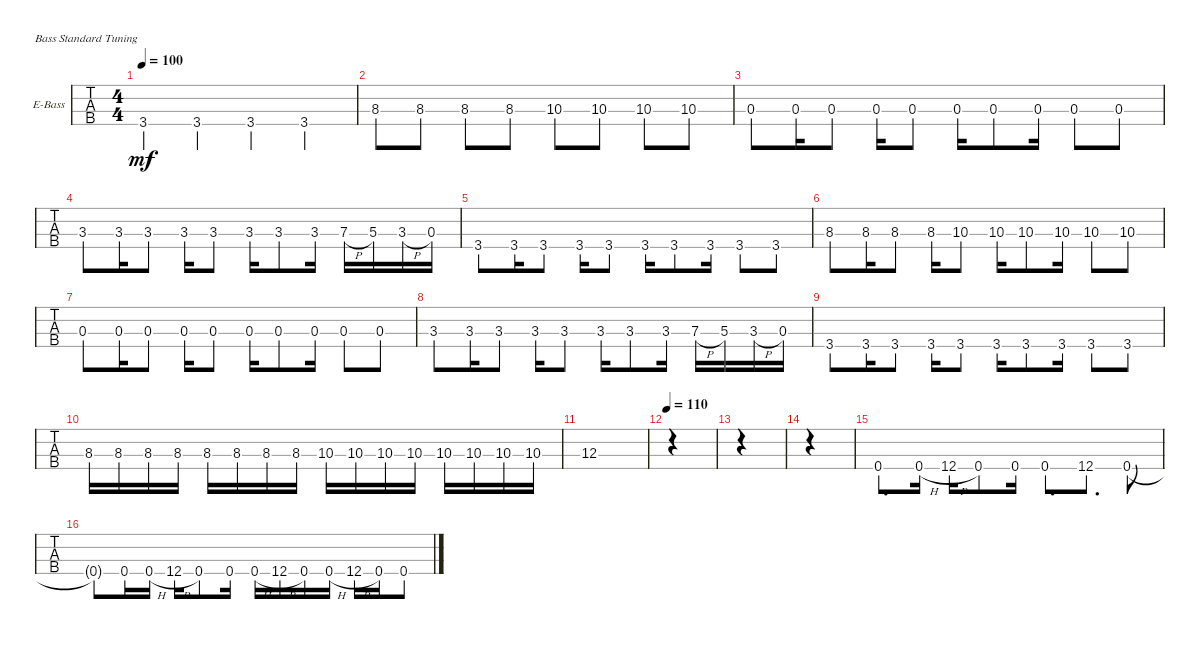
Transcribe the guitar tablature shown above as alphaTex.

\defaultSystemsLayout 4
\bracketExtendMode groupsimilarinstruments
\firstSystemTrackNameOrientation horizontal
\otherSystemsTrackNameOrientation horizontal
\track ("Cole Train" "E-Bass") {instrument electricbassfinger}
\staff {tabs}
\tuning (G2 D2 A1 E1)
\ts (4 4)
\tempo 100
\clef f4
\ks c
3.4.4{dy mf} 3.4.4 3.4.4 3.4.4 |
8.3.8 8.3.8 8.3.8 8.3.8 10.3.8 10.3.8 10.3.8 10.3.8 |
0.3.8 0.3.16 0.3.8 0.3.16 0.3.8 0.3.16 0.3.8 0.3.16 0.3.8 0.3.8 |
3.3.8 3.3.16 3.3.8 3.3.16 3.3.8 3.3.16 3.3.8 3.3.16 7.3{h}.16 5.3.16 3.3{h}.16 0.3.16 |
3.4.8 3.4.16 3.4.8 3.4.16 3.4.8 3.4.16 3.4.8 3.4.16 3.4.8 3.4.8 |
8.3.8 8.3.16 8.3.8 8.3.16 10.3.8 10.3.16 10.3.8 10.3.16 10.3.8 10.3.8 |
0.3.8 0.3.16 0.3.8 0.3.16 0.3.8 0.3.16 0.3.8 0.3.16 0.3.8 0.3.8 |
3.3.8 3.3.16 3.3.8 3.3.16 3.3.8 3.3.16 3.3.8 3.3.16 7.3{h}.16 5.3.16 3.3{h}.16 0.3.16 |
3.4.8 3.4.16 3.4.8 3.4.16 3.4.8 3.4.16 3.4.8 3.4.16 3.4.8 3.4.8 |
8.3.16 8.3.16 8.3.16 8.3.16 8.3.16 8.3.16 8.3.16 8.3.16 10.3.16 10.3.16 10.3.16 10.3.16 10.3.16 10.3.16 10.3.16 10.3.16 |
12.3.1 |
\tempo 110
|
|
|
0.4.8{d} 0.4{h}.16 12.4{h}.16 0.4.8 0.4.16 0.4.8{d} 12.4.8{d} 0.4.8 |
0.4{t}.8 0.4.16 0.4{h}.16 12.4{h}.16 0.4.8 0.4.16 0.4{h}.16 12.4{h}.16 0.4.16 0.4{h}.16 12.4{h}.16 0.4.16 0.4.8
